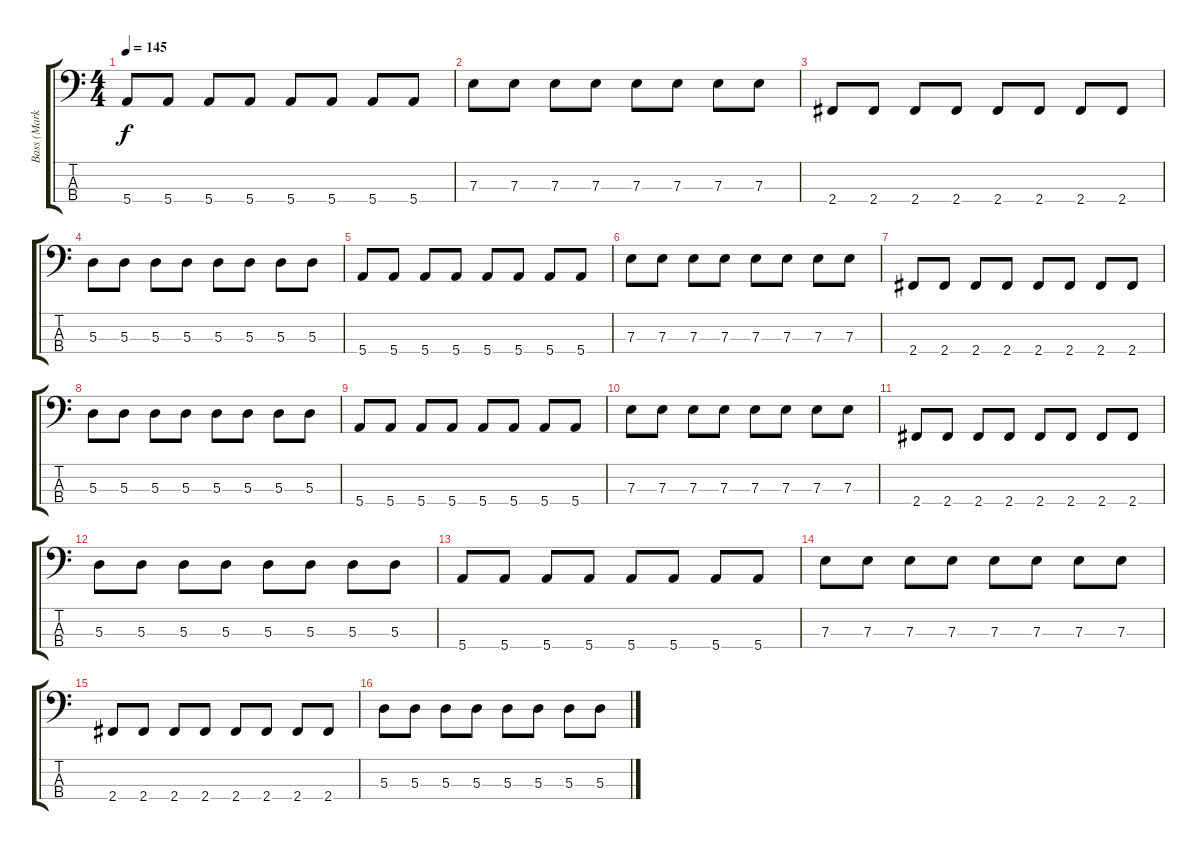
\track ("Bass (Mark Hoppus)" "Bass (Mark") {instrument electricbassfinger}
\staff {score tabs}
\tuning (G2 D2 A1 E1) {hide}
\ts (4 4)
\tempo 145
\clef f4
\ks c
5.4.8{dy f} 5.4.8 5.4.8 5.4.8 5.4.8 5.4.8 5.4.8 5.4.8 |
7.3.8 7.3.8 7.3.8 7.3.8 7.3.8 7.3.8 7.3.8 7.3.8 |
2.4.8 2.4.8 2.4.8 2.4.8 2.4.8 2.4.8 2.4.8 2.4.8 |
5.3.8 5.3.8 5.3.8 5.3.8 5.3.8 5.3.8 5.3.8 5.3.8 |
5.4.8 5.4.8 5.4.8 5.4.8 5.4.8 5.4.8 5.4.8 5.4.8 |
7.3.8 7.3.8 7.3.8 7.3.8 7.3.8 7.3.8 7.3.8 7.3.8 |
2.4.8 2.4.8 2.4.8 2.4.8 2.4.8 2.4.8 2.4.8 2.4.8 |
5.3.8 5.3.8 5.3.8 5.3.8 5.3.8 5.3.8 5.3.8 5.3.8 |
5.4.8 5.4.8 5.4.8 5.4.8 5.4.8 5.4.8 5.4.8 5.4.8 |
7.3.8 7.3.8 7.3.8 7.3.8 7.3.8 7.3.8 7.3.8 7.3.8 |
2.4.8 2.4.8 2.4.8 2.4.8 2.4.8 2.4.8 2.4.8 2.4.8 |
5.3.8 5.3.8 5.3.8 5.3.8 5.3.8 5.3.8 5.3.8 5.3.8 |
5.4.8 5.4.8 5.4.8 5.4.8 5.4.8 5.4.8 5.4.8 5.4.8 |
7.3.8 7.3.8 7.3.8 7.3.8 7.3.8 7.3.8 7.3.8 7.3.8 |
2.4.8 2.4.8 2.4.8 2.4.8 2.4.8 2.4.8 2.4.8 2.4.8 |
5.3.8 5.3.8 5.3.8 5.3.8 5.3.8 5.3.8 5.3.8 5.3.8
